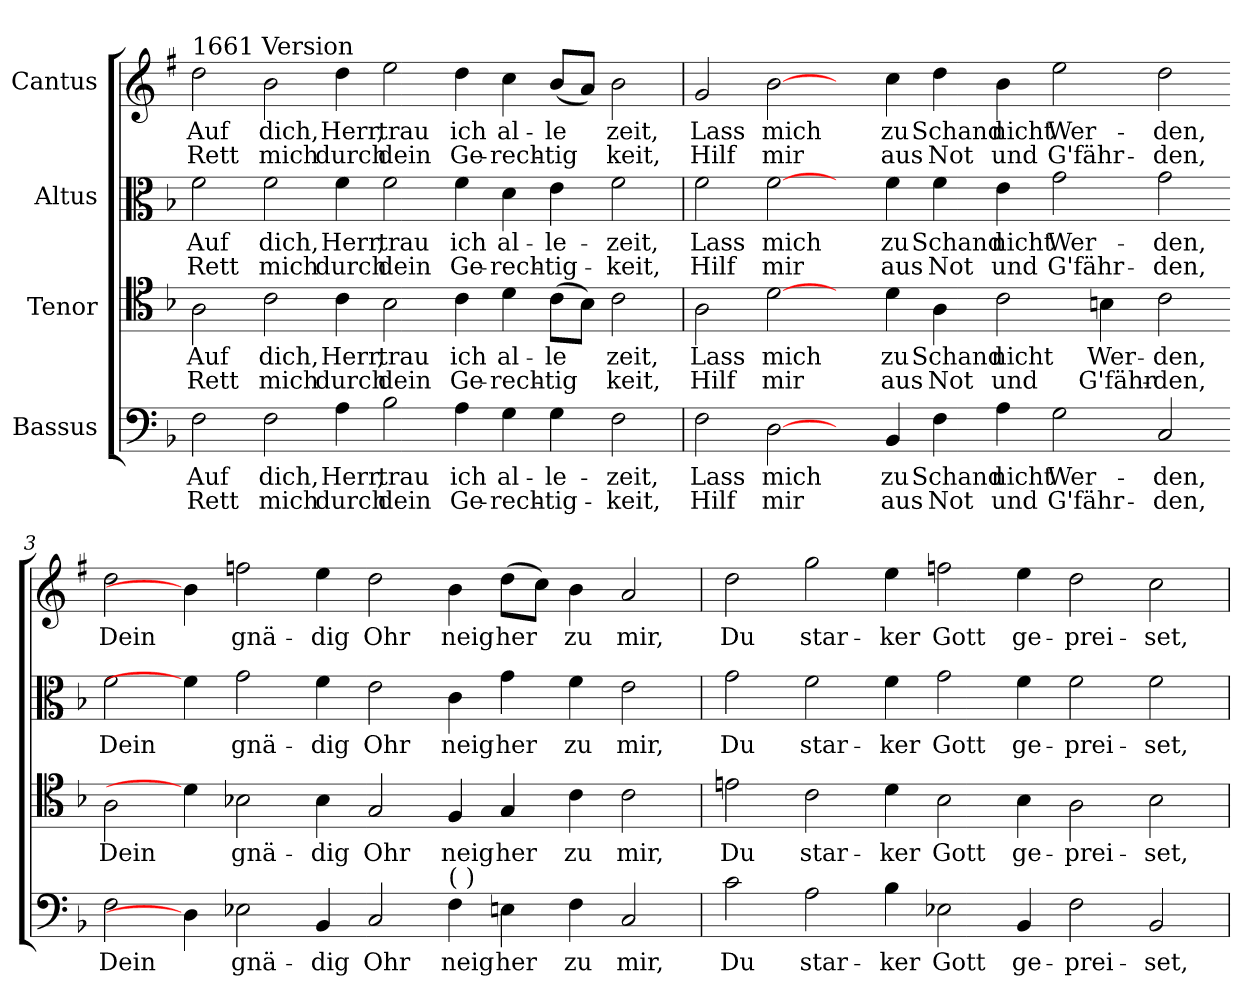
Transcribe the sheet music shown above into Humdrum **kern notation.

**kern	**text	**text	**kern	**text	**text	**kern	**text	**text	**kern	**text	**text
*part4	*part4	*part4	*part3	*part3	*part3	*part2	*part2	*part2	*part1	*part1	*part1
*staff4	*staff4	*staff4	*staff3	*staff3	*staff3	*staff2	*staff2	*staff2	*staff1	*staff1	*staff1
*I"Bassus	*	*	*I"Tenor	*	*	*I"Altus	*	*	*I"Cantus	*	*
*clefF4	*	*	*clefC4	*	*	*clefC3	*	*	*clefG2	*	*
*	*	*	*	*	*	*	*	*	*ITrd1c2	*	*
*k[b-]	*	*	*k[b-]	*	*	*k[b-]	*	*	*k[b-]	*	*
*F:	*	*	*F:	*	*	*F:	*	*	*F:	*	*
=1	=1	=1	=1	=1	=1	=1	=1	=1	=1	=1	=1
!	!	!	!	!	!	!	!	!	!LO:TX:a:t=1661 Version	!	!
!	!LO:LY:b	!LO:LY:b	!	!LO:LY:b	!LO:LY:b	!	!LO:LY:b	!LO:LY:b	!	!LO:LY:b	!LO:LY:b
2F	Auf	Rett	2A	Auf	Rett	2f	Auf	Rett	2cc	Auf	Rett
!	!LO:LY:b	!LO:LY:b	!	!LO:LY:b	!LO:LY:b	!	!LO:LY:b	!LO:LY:b	!	!LO:LY:b	!LO:LY:b
2F	dich,	mich	2c	dich,	mich	2f	dich,	mich	2a	dich,	mich
!	!LO:LY:b	!LO:LY:b	!	!LO:LY:b	!LO:LY:b	!	!LO:LY:b	!LO:LY:b	!	!LO:LY:b	!LO:LY:b
4A	Herr,	durch	4c	Herr,	durch	4f	Herr,	durch	4cc	Herr,	durch
!	!LO:LY:b	!LO:LY:b	!	!LO:LY:b	!LO:LY:b	!	!LO:LY:b	!LO:LY:b	!	!LO:LY:b	!LO:LY:b
2B-	trau	dein	2B-	trau	dein	2f	trau	dein	2dd	trau	dein
!	!LO:LY:b	!LO:LY:b	!	!LO:LY:b	!LO:LY:b	!	!LO:LY:b	!LO:LY:b	!	!LO:LY:b	!LO:LY:b
4A	ich	Ge-	4c	ich	Ge-	4f	ich	Ge-	4cc	ich	Ge-
!	!LO:LY:b	!LO:LY:b	!	!LO:LY:b	!LO:LY:b	!	!LO:LY:b	!LO:LY:b	!	!LO:LY:b	!LO:LY:b
4G	-al-	-rech-	4d	-al-	-rech-	4d	-al-	-rech-	4b-	-al-	-rech-
!	!LO:LY:b	!LO:LY:b	!	!LO:LY:b	!LO:LY:b	!	!LO:LY:b	!LO:LY:b	!	!LO:LY:b	!LO:LY:b
4G	-le-	-tig-	(>8cL	-le	tig	4e	-le-	-tig-	(>8aL	-le	tig
.	.	.	8B-J)	.	.	.	.	.	8gJ)	.	.
!	!LO:LY:b	!LO:LY:b	!	!LO:LY:b	!LO:LY:b	!	!LO:LY:b	!LO:LY:b	!	!LO:LY:b	!LO:LY:b
2F	-zeit,	keit,	2c	zeit,	keit,	2f	-zeit,	keit,	2a	zeit,	keit,
=2	=2	=2	=2	=2	=2	=2	=2	=2	=2	=2	=2
!	!LO:LY:b	!LO:LY:b	!	!LO:LY:b	!LO:LY:b	!	!LO:LY:b	!LO:LY:b	!	!LO:LY:b	!LO:LY:b
2F	Lass	Hilf	2A	Lass	Hilf	2f	Lass	Hilf	2f	Lass	Hilf
!	!LO:LY:b	!LO:LY:b	!	!LO:LY:b	!LO:LY:b	!	!LO:LY:b	!LO:LY:b	!	!LO:LY:b	!LO:LY:b
[2D	mich	mir	[2d	mich	mir	[2f	mich	mir	[2a	mich	mir
4ryy	.	.	4ryy	.	.	4ryy	.	.	4ryy	.	.
!	!LO:LY:b	!LO:LY:b	!	!LO:LY:b	!LO:LY:b	!	!LO:LY:b	!LO:LY:b	!	!LO:LY:b	!LO:LY:b
4BB-	zu	aus	4d	zu	aus	4f	zu	aus	4b-	zu	aus
!	!LO:LY:b	!LO:LY:b	!	!LO:LY:b	!LO:LY:b	!	!LO:LY:b	!LO:LY:b	!	!LO:LY:b	!LO:LY:b
4F	Schand	Not	4A	Schand	Not	4f	Schand	Not	4cc	Schand	Not
!	!LO:LY:b	!LO:LY:b	!	!LO:LY:b	!LO:LY:b	!	!LO:LY:b	!LO:LY:b	!	!LO:LY:b	!LO:LY:b
4A	nicht	und	2c	nicht	und	4e	nicht	und	4a	nicht	und
!	!LO:LY:b	!LO:LY:b	!	!	!	!	!LO:LY:b	!LO:LY:b	!	!LO:LY:b	!LO:LY:b
2G	Wer-	-G'fähr-	.	.	.	2g	Wer-	-G'fähr-	2dd	Wer-	-G'fähr-
!	!	!	!	!LO:LY:b	!LO:LY:b	!	!	!	!	!	!
.	.	.	4Bn	Wer-	-G'fähr-	.	.	.	.	.	.
!	!LO:LY:b	!LO:LY:b	!	!LO:LY:b	!LO:LY:b	!	!LO:LY:b	!LO:LY:b	!	!LO:LY:b	!LO:LY:b
2C	-den,	den,	2c	-den,	den,	2g	-den,	den,	2cc	-den,	den,
!!LO:LB:g=z
=3-	=3-	=3-	=3-	=3-	=3-	=3-	=3-	=3-	=3-	=3-	=3-
!	!LO:LY:b	!	!	!LO:LY:b	!	!	!LO:LY:b	!	!	!LO:LY:b	!
2F	Dein	.	2A	Dein	.	2f	Dein	.	2cc	Dein	.
4D]	.	.	4d]	.	.	4f]	.	.	4a]	.	.
!	!LO:LY:b	!	!	!LO:LY:b	!	!	!LO:LY:b	!	!	!LO:LY:b	!
2E-X	gnä-	.	2B-	gnä-	.	2g	gnä-	.	2ee-X	gnä-	.
!	!LO:LY:b	!	!	!LO:LY:b	!	!	!LO:LY:b	!	!	!LO:LY:b	!
4BB-	-dig	.	4B-	-dig	.	4f	-dig	.	4dd	-dig	.
!	!LO:LY:b	!	!	!LO:LY:b	!	!	!LO:LY:b	!	!	!LO:LY:b	!
2C	Ohr	.	2G	Ohr	.	2e	Ohr	.	2cc	Ohr	.
!LO:TX:a:t=(  )	!	!	!	!	!	!	!	!	!	!	!
!	!LO:LY:b	!	!	!LO:LY:b	!	!	!LO:LY:b	!	!	!LO:LY:b	!
4F	neig	.	4F	neig	.	4c	neig	.	4a	neig	.
!	!LO:LY:b	!	!	!LO:LY:b	!	!	!LO:LY:b	!	!	!LO:LY:b	!
4E	her	.	4G	her	.	4g	her	.	(>8ccL	her	.
.	.	.	.	.	.	.	.	.	8b-J)	.	.
!	!LO:LY:b	!	!	!LO:LY:b	!	!	!LO:LY:b	!	!	!LO:LY:b	!
4F	zu	.	4c	zu	.	4f	zu	.	4a	zu	.
!	!LO:LY:b	!	!	!LO:LY:b	!	!	!LO:LY:b	!	!	!LO:LY:b	!
2C	mir,	.	2c	mir,	.	2e	mir,	.	2g	mir,	.
=4	=4	=4	=4	=4	=4	=4	=4	=4	=4	=4	=4
!	!LO:LY:b	!	!	!LO:LY:b	!	!	!LO:LY:b	!	!	!LO:LY:b	!
2c	Du	.	2en	Du	.	2g	Du	.	2cc	Du	.
!	!LO:LY:b	!	!	!LO:LY:b	!	!	!LO:LY:b	!	!	!LO:LY:b	!
2A	star-	.	2c	star-	.	2f	star-	.	2ff	star-	.
!	!LO:LY:b	!	!	!LO:LY:b	!	!	!LO:LY:b	!	!	!LO:LY:b	!
4B-	-ker	.	4d	-ker	.	4f	-ker	.	4dd	-ker	.
!	!LO:LY:b	!	!	!LO:LY:b	!	!	!LO:LY:b	!	!	!LO:LY:b	!
2E-X	Gott	.	2B-	Gott	.	2g	Gott	.	2ee-X	Gott	.
!	!LO:LY:b	!	!	!LO:LY:b	!	!	!LO:LY:b	!	!	!LO:LY:b	!
4BB-	ge-	.	4B-	ge-	.	4f	ge-	.	4dd	ge-	.
!	!LO:LY:b	!	!	!LO:LY:b	!	!	!LO:LY:b	!	!	!LO:LY:b	!
2F	-prei-	.	2A	-prei-	.	2f	-prei-	.	2cc	-prei-	.
!	!LO:LY:b	!	!	!LO:LY:b	!	!	!LO:LY:b	!	!	!LO:LY:b	!
2BB-	-set,	.	2B-	-set,	.	2f	-set,	.	2b-	-set,	.
=	=	=	=	=	=	=	=	=	=	=	=
*-	*-	*-	*-	*-	*-	*-	*-	*-	*-	*-	*-
